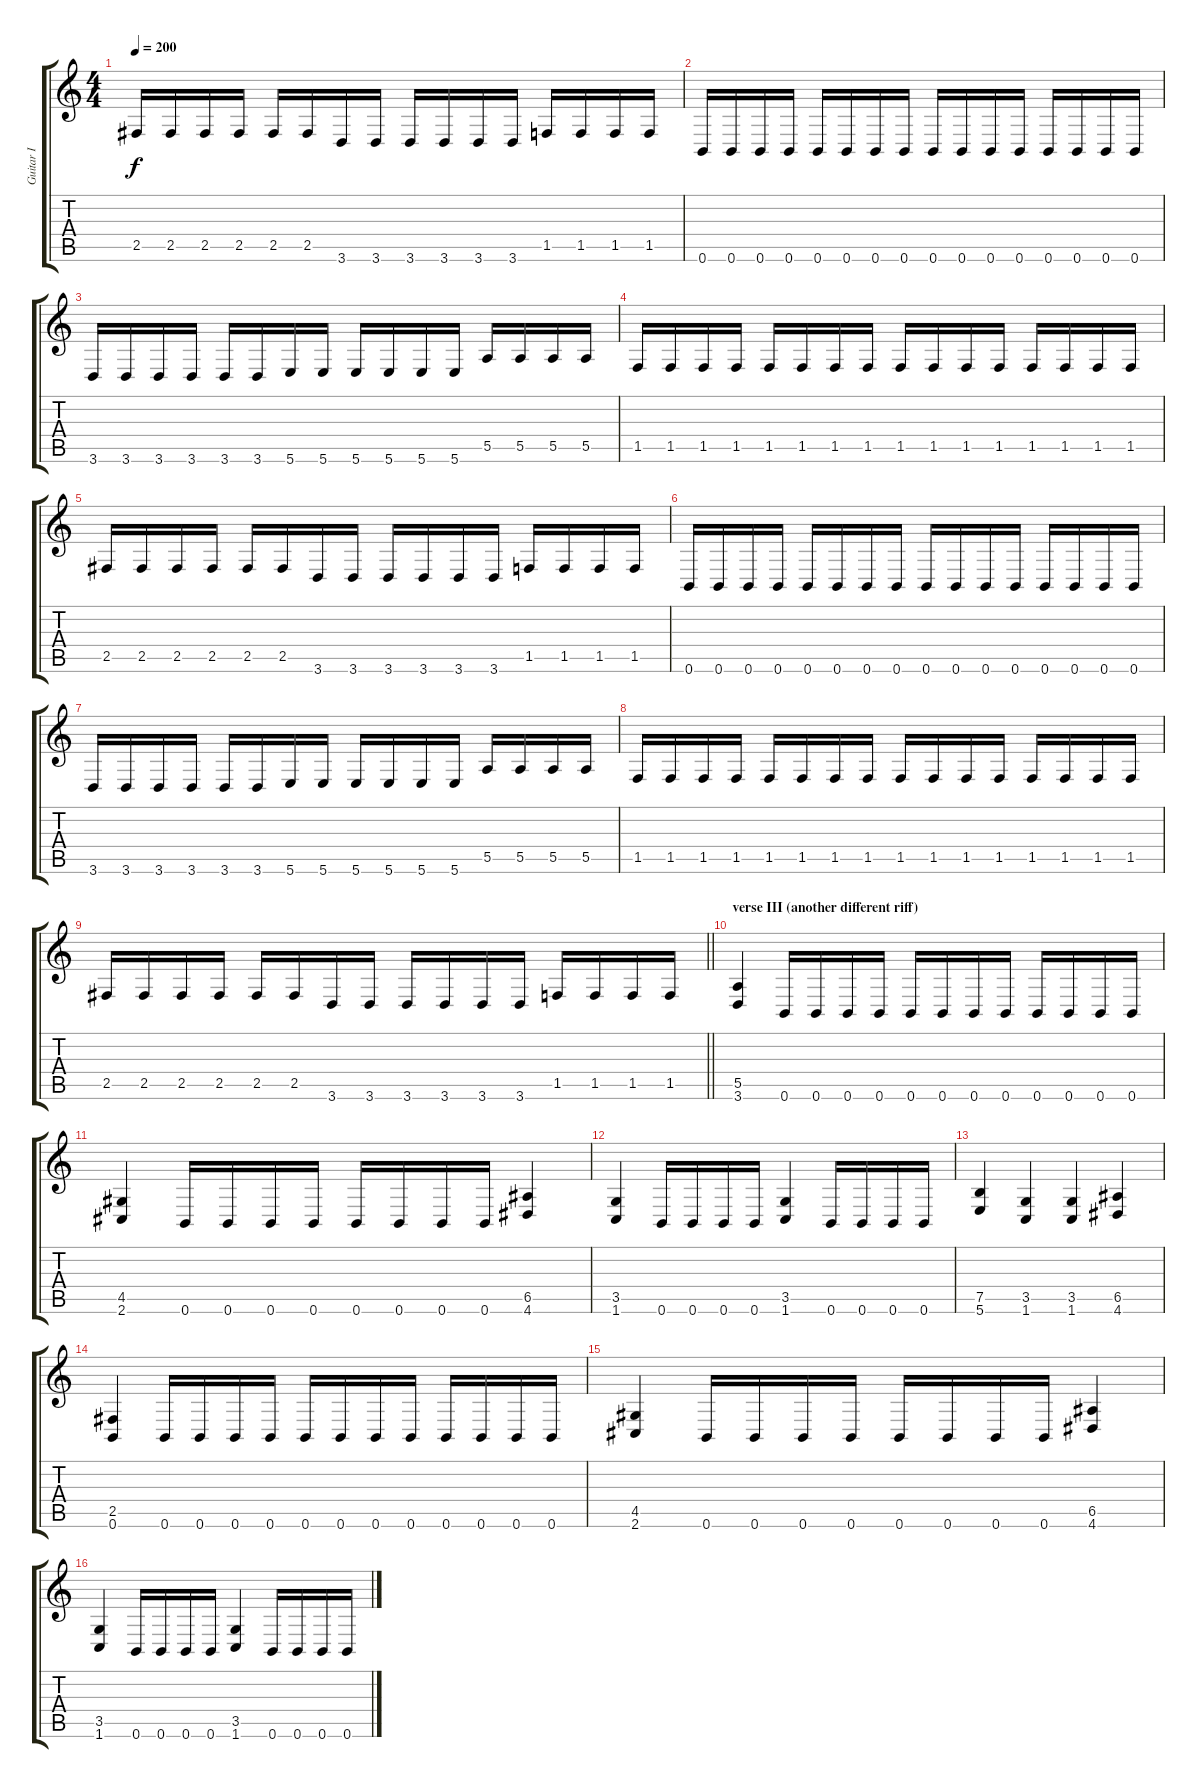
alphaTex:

\track ("Guitar I" "Guitar I") {instrument distortionguitar}
\staff {score tabs}
\tuning (B3 Gb3 D3 A2 E2 B1) {hide}
\ts (4 4)
\tempo 200
\clef g2
\ks c
2.5.16{dy f} 2.5.16 2.5.16 2.5.16 2.5.16 2.5.16 3.6.16 3.6.16 3.6.16 3.6.16 3.6.16 3.6.16 1.5.16 1.5.16 1.5.16 1.5.16 |
0.6.16 0.6.16 0.6.16 0.6.16 0.6.16 0.6.16 0.6.16 0.6.16 0.6.16 0.6.16 0.6.16 0.6.16 0.6.16 0.6.16 0.6.16 0.6.16 |
3.6.16 3.6.16 3.6.16 3.6.16 3.6.16 3.6.16 5.6.16 5.6.16 5.6.16 5.6.16 5.6.16 5.6.16 5.5.16 5.5.16 5.5.16 5.5.16 |
1.5.16 1.5.16 1.5.16 1.5.16 1.5.16 1.5.16 1.5.16 1.5.16 1.5.16 1.5.16 1.5.16 1.5.16 1.5.16 1.5.16 1.5.16 1.5.16 |
2.5.16 2.5.16 2.5.16 2.5.16 2.5.16 2.5.16 3.6.16 3.6.16 3.6.16 3.6.16 3.6.16 3.6.16 1.5.16 1.5.16 1.5.16 1.5.16 |
0.6.16 0.6.16 0.6.16 0.6.16 0.6.16 0.6.16 0.6.16 0.6.16 0.6.16 0.6.16 0.6.16 0.6.16 0.6.16 0.6.16 0.6.16 0.6.16 |
3.6.16 3.6.16 3.6.16 3.6.16 3.6.16 3.6.16 5.6.16 5.6.16 5.6.16 5.6.16 5.6.16 5.6.16 5.5.16 5.5.16 5.5.16 5.5.16 |
1.5.16 1.5.16 1.5.16 1.5.16 1.5.16 1.5.16 1.5.16 1.5.16 1.5.16 1.5.16 1.5.16 1.5.16 1.5.16 1.5.16 1.5.16 1.5.16 |
\barLineRight lightlight
2.5.16 2.5.16 2.5.16 2.5.16 2.5.16 2.5.16 3.6.16 3.6.16 3.6.16 3.6.16 3.6.16 3.6.16 1.5.16 1.5.16 1.5.16 1.5.16 |
\section ("" "verse III (another different riff)")
(5.5 3.6).4 0.6.16 0.6.16 0.6.16 0.6.16 0.6.16 0.6.16 0.6.16 0.6.16 0.6.16 0.6.16 0.6.16 0.6.16 |
(4.5 2.6).4 0.6.16 0.6.16 0.6.16 0.6.16 0.6.16 0.6.16 0.6.16 0.6.16 (6.5 4.6).4 |
(3.5 1.6).4 0.6.16 0.6.16 0.6.16 0.6.16 (3.5 1.6).4 0.6.16 0.6.16 0.6.16 0.6.16 |
(7.5 5.6).4 (3.5 1.6).4 (3.5 1.6).4 (6.5 4.6).4 |
(2.5 0.6).4 0.6.16 0.6.16 0.6.16 0.6.16 0.6.16 0.6.16 0.6.16 0.6.16 0.6.16 0.6.16 0.6.16 0.6.16 |
(4.5 2.6).4 0.6.16 0.6.16 0.6.16 0.6.16 0.6.16 0.6.16 0.6.16 0.6.16 (6.5 4.6).4 |
(3.5 1.6).4 0.6.16 0.6.16 0.6.16 0.6.16 (3.5 1.6).4 0.6.16 0.6.16 0.6.16 0.6.16
